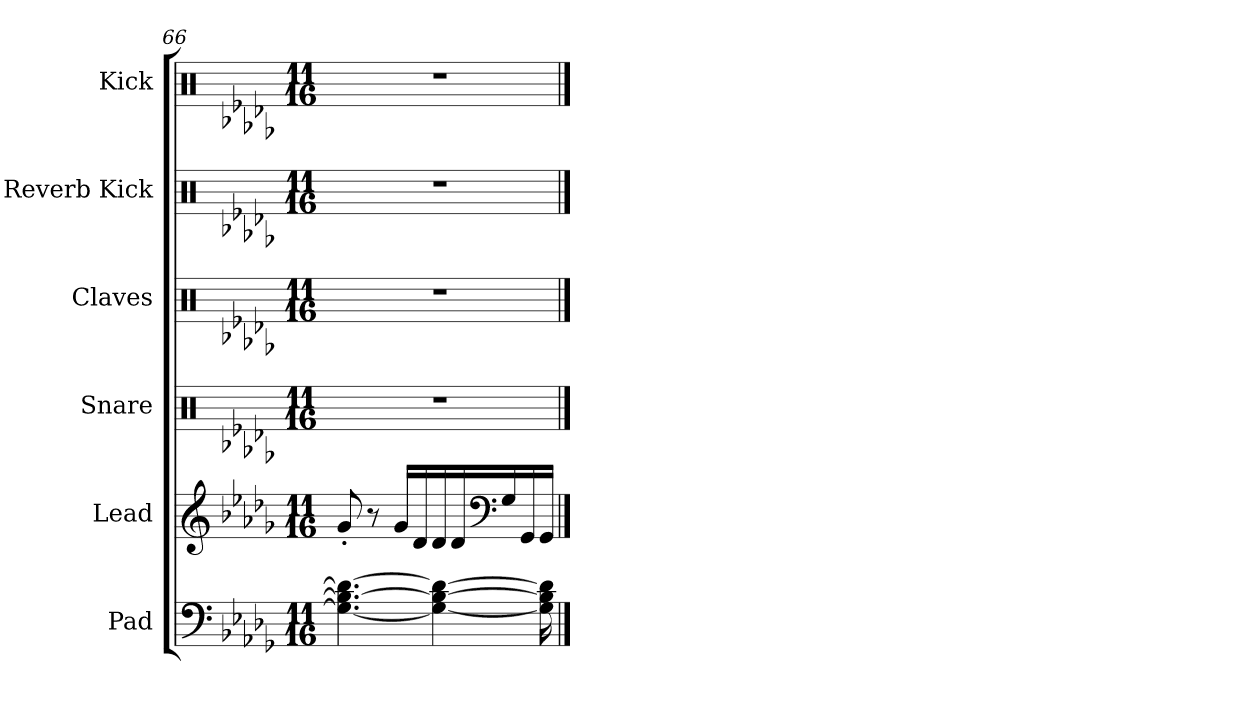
**kern	**kern	**kern	**kern	**kern	**kern
*part6	*part5	*part4	*part3	*part2	*part1
*staff6	*staff5	*staff4	*staff3	*staff2	*staff1
*I"Pad	*I"Lead	*I"Snare	*I"Claves	*I"Reverb Kick	*I"Kick
*I'Pad	*I'Lead	*I'Snare	*I'Clv.	*I'R. Kick	*I'Kick
*clefF4	*clefG2	*clefX	*clefX	*clefX	*clefX
*k[b-e-a-d-g-]	*k[b-e-a-d-g-]	*k[b-e-a-d-g-]	*k[b-e-a-d-g-]	*k[b-e-a-d-g-]	*k[b-e-a-d-g-]
*M11/16	*M11/16	*M11/16	*M11/16	*M11/16	*M11/16
=66	=66	=66	=66	=66	=66
4.G-\_ 4.B-\_ 4.d-\_	8g-'/	16%11r	16%11r	16%11r	16%11r
.	8r	.	.	.	.
.	16g-/LL	.	.	.	.
.	16d-/	.	.	.	.
4G-\_ 4B-\_ 4d-\_	16d-/	.	.	.	.
.	16d-/	.	.	.	.
*	*clefF4	*	*	*	*
.	16G-/	.	.	.	.
.	16GG-/	.	.	.	.
16G-\] 16B-\] 16d-\]	16GG-/JJ	.	.	.	.
==	==	==	==	==	==
*-	*-	*-	*-	*-	*-
